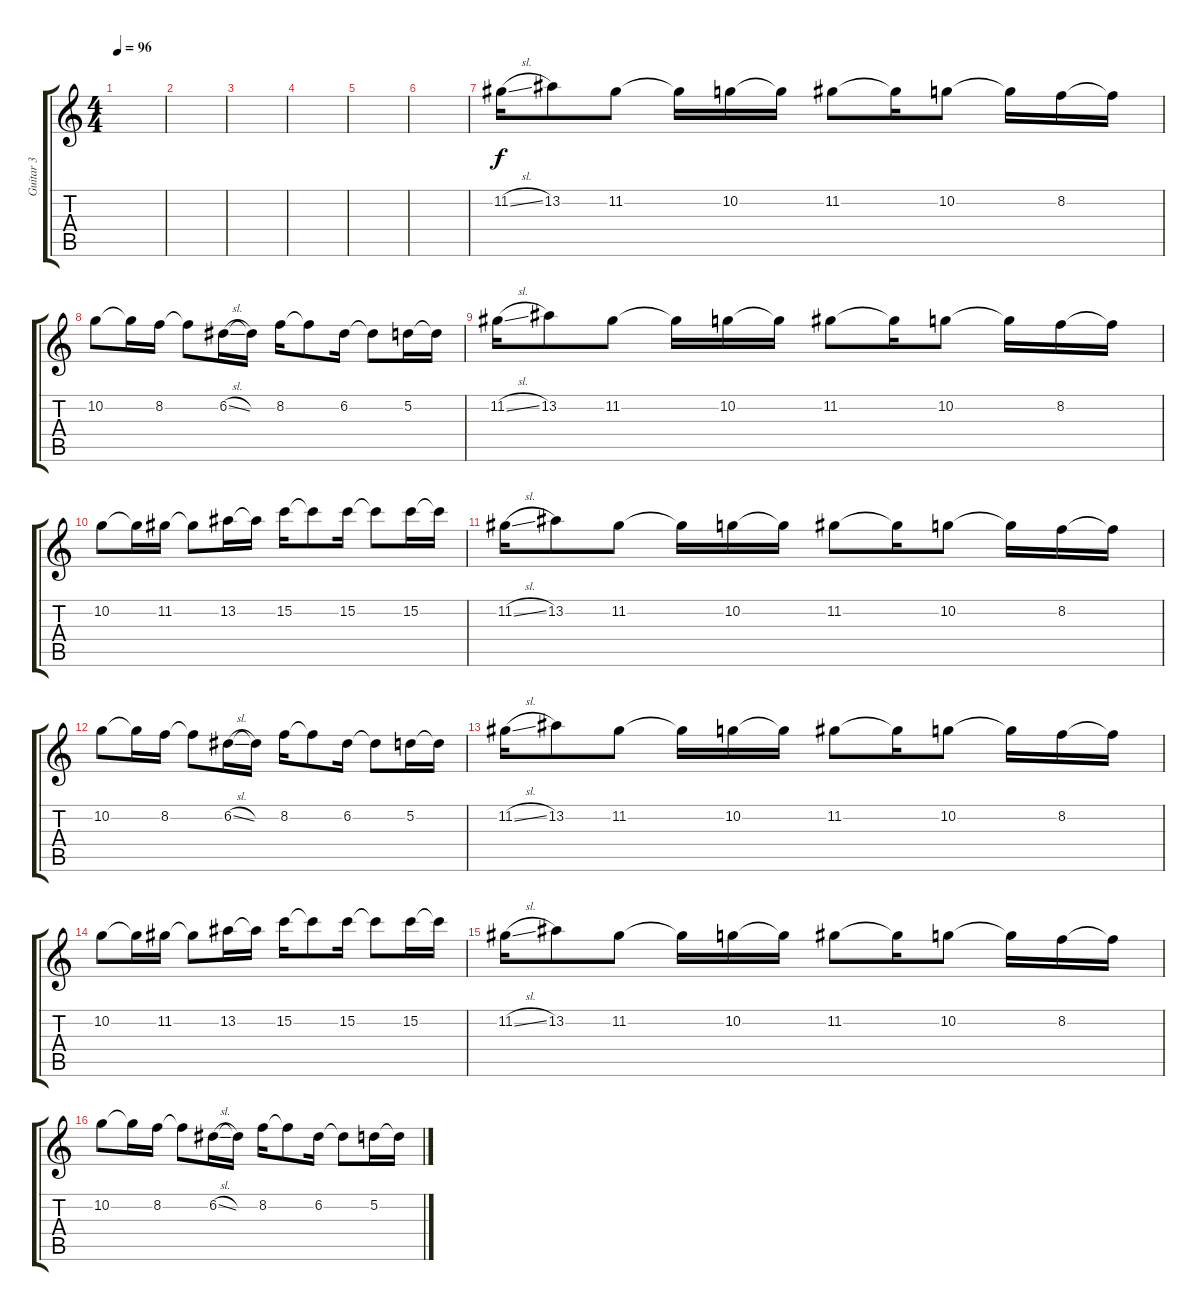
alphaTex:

\track ("Guitar 3" "Guitar 3") {instrument electricguitarjazz}
\staff {score tabs}
\tuning (D4 A3 F3 C3 G2 C2) {hide}
\ts (4 4)
\tempo 96
\clef g2
\ks c
|
|
|
|
|
|
11.2{sl}.16 13.2.8 11.2.8 11.2{t}.16 10.2.16 10.2{t}.16 11.2.8 11.2{t}.16 10.2.8 10.2{t}.16 8.2.16 8.2{t}.16 |
10.2.8 10.2{t}.16 8.2.16 8.2{t}.8 6.2{sl}.16 6.2{t}.16 8.2.16 8.2{t}.8 6.2.16 6.2{t}.8 5.2.16 5.2{t}.16 |
11.2{sl}.16 13.2.8 11.2.8 11.2{t}.16 10.2.16 10.2{t}.16 11.2.8 11.2{t}.16 10.2.8 10.2{t}.16 8.2.16 8.2{t}.16 |
10.2.8 10.2{t}.16 11.2.16 11.2{t}.8 13.2.16 13.2{t}.16 15.2.16 15.2{t}.8 15.2.16 15.2{t}.8 15.2.16 15.2{t}.16 |
11.2{sl}.16 13.2.8 11.2.8 11.2{t}.16 10.2.16 10.2{t}.16 11.2.8 11.2{t}.16 10.2.8 10.2{t}.16 8.2.16 8.2{t}.16 |
10.2.8 10.2{t}.16 8.2.16 8.2{t}.8 6.2{sl}.16 6.2{t}.16 8.2.16 8.2{t}.8 6.2.16 6.2{t}.8 5.2.16 5.2{t}.16 |
11.2{sl}.16 13.2.8 11.2.8 11.2{t}.16 10.2.16 10.2{t}.16 11.2.8 11.2{t}.16 10.2.8 10.2{t}.16 8.2.16 8.2{t}.16 |
10.2.8 10.2{t}.16 11.2.16 11.2{t}.8 13.2.16 13.2{t}.16 15.2.16 15.2{t}.8 15.2.16 15.2{t}.8 15.2.16 15.2{t}.16 |
11.2{sl}.16 13.2.8 11.2.8 11.2{t}.16 10.2.16 10.2{t}.16 11.2.8 11.2{t}.16 10.2.8 10.2{t}.16 8.2.16 8.2{t}.16 |
10.2.8 10.2{t}.16 8.2.16 8.2{t}.8 6.2{sl}.16 6.2{t}.16 8.2.16 8.2{t}.8 6.2.16 6.2{t}.8 5.2.16 5.2{t}.16
